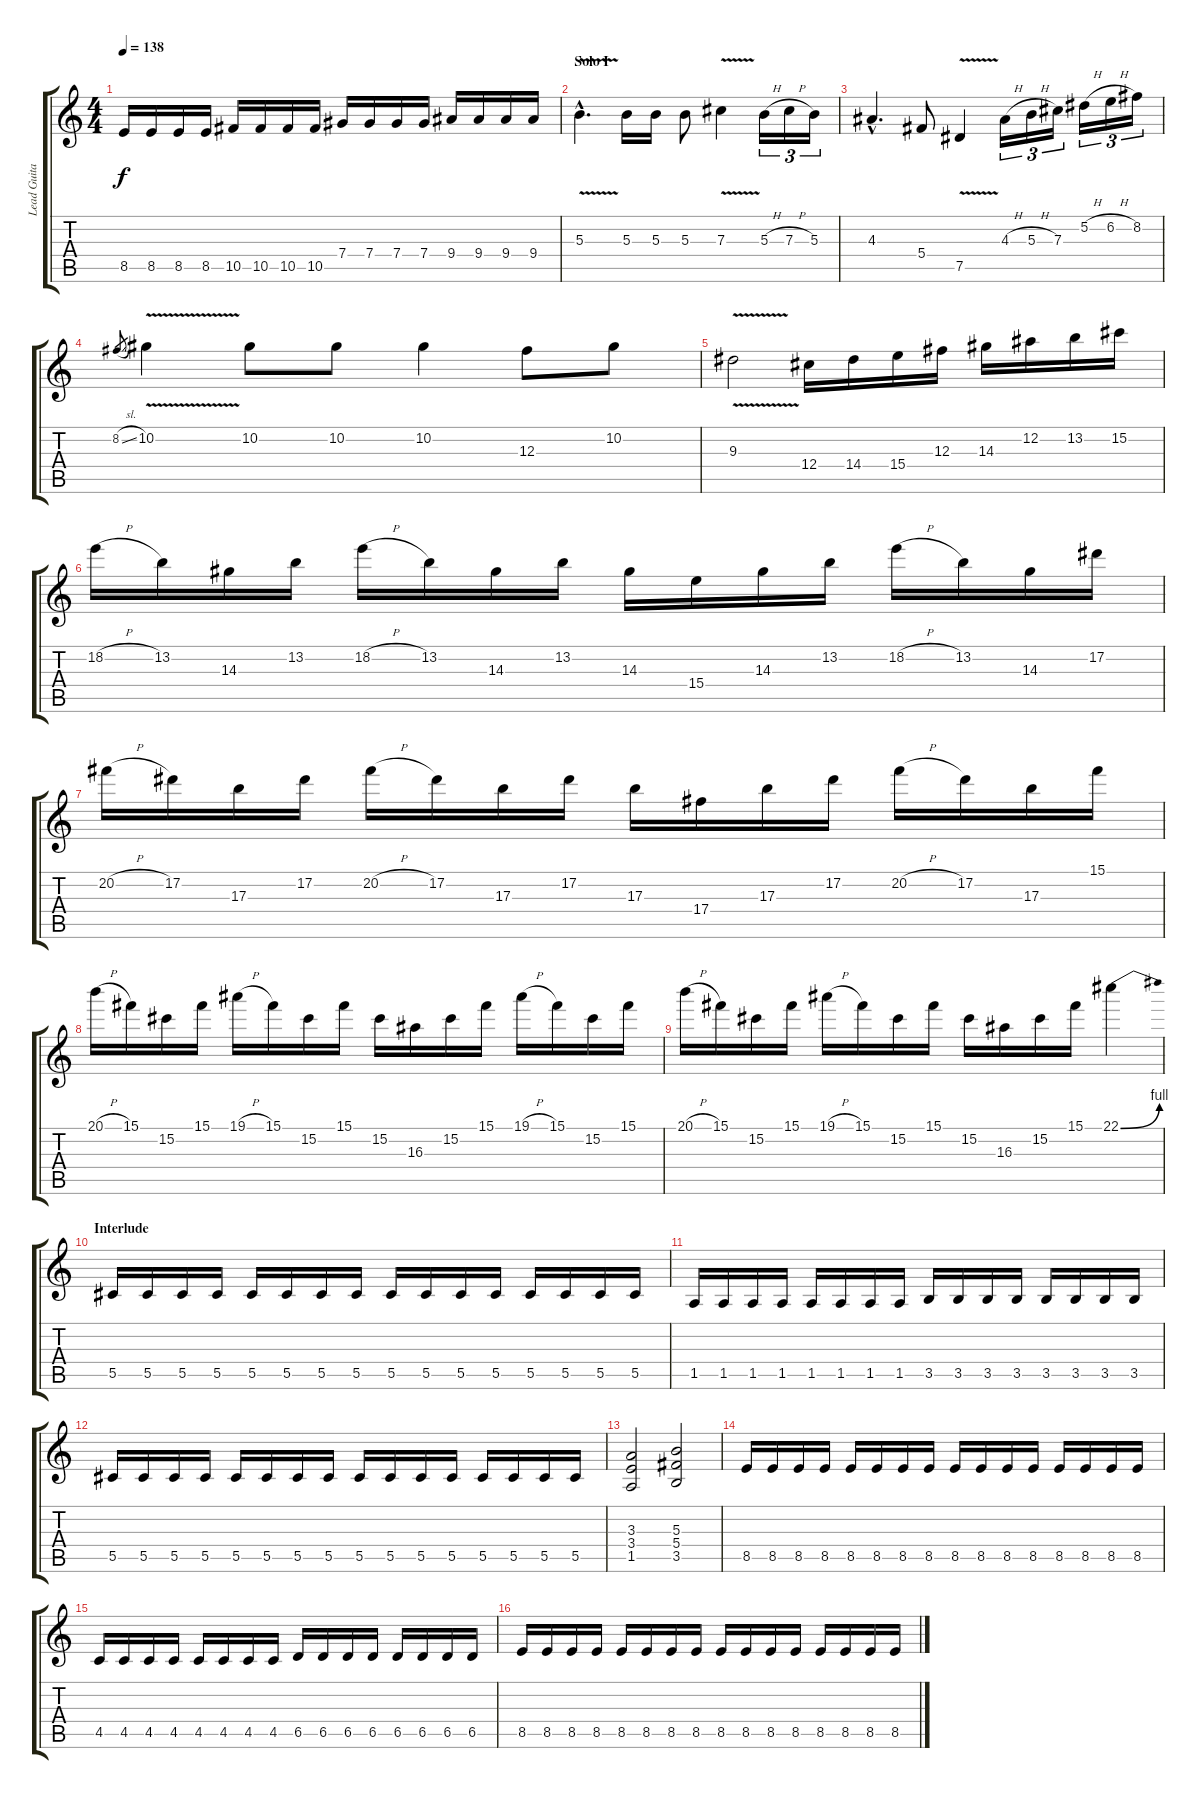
\track ("Lead Guitar" "Lead Guita") {instrument distortionguitar}
\staff {score tabs}
\tuning (Eb4 Bb3 Gb3 Db3 Ab2 Eb2) {hide}
\ts (4 4)
\tempo 138
\clef g2
\ks c
8.5.16{dy f} 8.5.16 8.5.16 8.5.16 10.5.16 10.5.16 10.5.16 10.5.16 7.4.16 7.4.16 7.4.16 7.4.16 9.4.16 9.4.16 9.4.16 9.4.16 |
\section ("" "Solo I")
5.3{v hac}.4{d} 5.3.16 5.3.16 5.3.8 7.3{v}.4 5.3{h}.16{tu (3 2)} 7.3{h}.16{tu (3 2)} 5.3.16{tu (3 2)} |
4.3{hac}.4{d} 5.4.8 7.5{v}.4 4.3{h}.16{tu (3 2)} 5.3{h}.16{tu (3 2)} 7.3.16{tu (3 2)} 5.2{h}.16{tu (3 2)} 6.2{h}.16{tu (3 2)} 8.2.16{tu (3 2)} |
8.2{sl}.8{gr} 10.2{v}.4 10.2.8 10.2.8 10.2.4 12.3.8 10.2.8 |
9.3{v}.2 12.4.16 14.4.16 15.4.16 12.3.16 14.3.16 12.2.16 13.2.16 15.2.16 |
18.2{h}.16 13.2.16 14.3.16 13.2.16 18.2{h}.16 13.2.16 14.3.16 13.2.16 14.3.16 15.4.16 14.3.16 13.2.16 18.2{h}.16 13.2.16 14.3.16 17.2.16 |
20.2{h}.16 17.2.16 17.3.16 17.2.16 20.2{h}.16 17.2.16 17.3.16 17.2.16 17.3.16 17.4.16 17.3.16 17.2.16 20.2{h}.16 17.2.16 17.3.16 15.1.16 |
20.1{h}.16 15.1.16 15.2.16 15.1.16 19.1{h}.16 15.1.16 15.2.16 15.1.16 15.2.16 16.3.16 15.2.16 15.1.16 19.1{h}.16 15.1.16 15.2.16 15.1.16 |
20.1{h}.16 15.1.16 15.2.16 15.1.16 19.1{h}.16 15.1.16 15.2.16 15.1.16 15.2.16 16.3.16 15.2.16 15.1.16 22.1{be (bend 0 0 60 4)}.4 |
\section ("" "Interlude")
5.5.16 5.5.16 5.5.16 5.5.16 5.5.16 5.5.16 5.5.16 5.5.16 5.5.16 5.5.16 5.5.16 5.5.16 5.5.16 5.5.16 5.5.16 5.5.16 |
1.5.16 1.5.16 1.5.16 1.5.16 1.5.16 1.5.16 1.5.16 1.5.16 3.5.16 3.5.16 3.5.16 3.5.16 3.5.16 3.5.16 3.5.16 3.5.16 |
5.5.16 5.5.16 5.5.16 5.5.16 5.5.16 5.5.16 5.5.16 5.5.16 5.5.16 5.5.16 5.5.16 5.5.16 5.5.16 5.5.16 5.5.16 5.5.16 |
(3.3 3.4 1.5).2 (5.3 5.4 3.5).2 |
8.5.16 8.5.16 8.5.16 8.5.16 8.5.16 8.5.16 8.5.16 8.5.16 8.5.16 8.5.16 8.5.16 8.5.16 8.5.16 8.5.16 8.5.16 8.5.16 |
4.5.16 4.5.16 4.5.16 4.5.16 4.5.16 4.5.16 4.5.16 4.5.16 6.5.16 6.5.16 6.5.16 6.5.16 6.5.16 6.5.16 6.5.16 6.5.16 |
8.5.16 8.5.16 8.5.16 8.5.16 8.5.16 8.5.16 8.5.16 8.5.16 8.5.16 8.5.16 8.5.16 8.5.16 8.5.16 8.5.16 8.5.16 8.5.16
